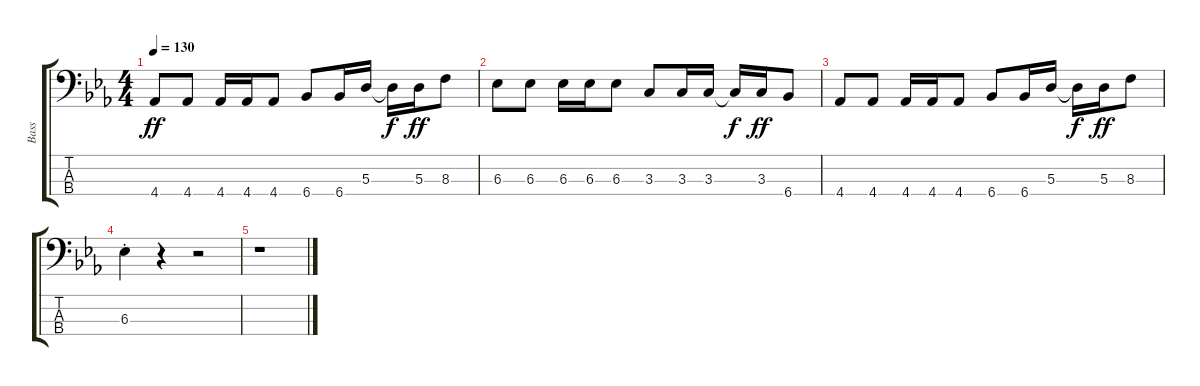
\track ("Bass" "Bass") {instrument electricbassfinger}
\staff {score tabs}
\tuning (G2 D2 A1 E1) {hide}
\ts (4 4)
\tempo 130
\clef f4
\ks eb
4.4.8{dy ff} 4.4.8 4.4.16 4.4.16 4.4.8 6.4.8 6.4.16 5.3.16 5.3{t}.16{dy f} 5.3.16{dy ff} 8.3.8 |
6.3.8 6.3.8 6.3.16 6.3.16 6.3.8 3.3.8 3.3.16 3.3.16 3.3{t}.16{dy f} 3.3.16{dy ff} 6.4.8 |
4.4.8 4.4.8 4.4.16 4.4.16 4.4.8 6.4.8 6.4.16 5.3.16 5.3{t}.16{dy f} 5.3.16{dy ff} 8.3.8 |
6.3{st}.4 r.4 r.2 |
r.1
